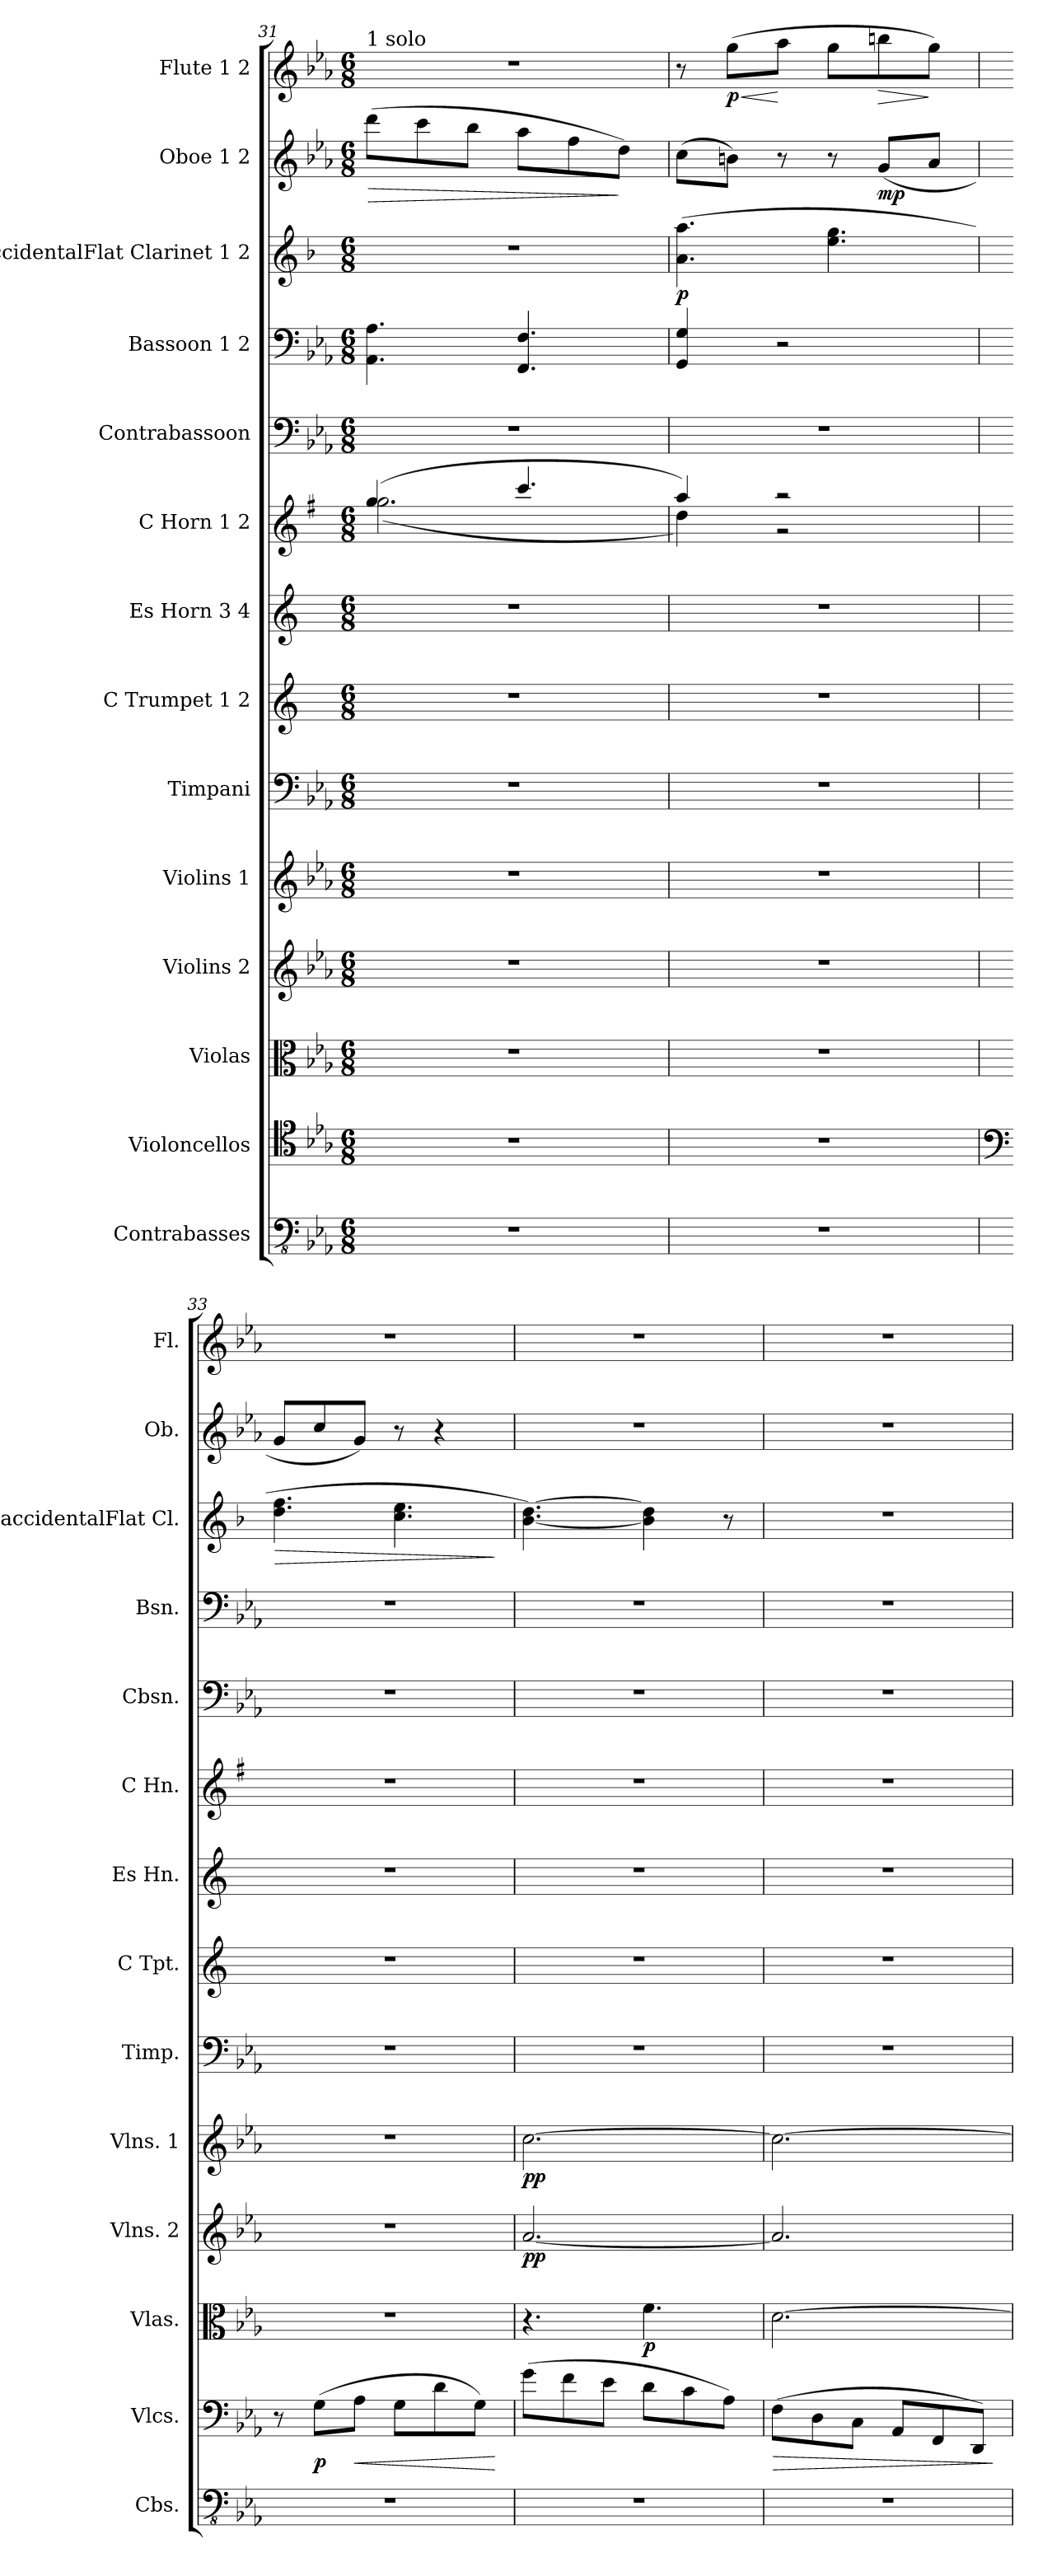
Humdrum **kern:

**kern	**kern	**dynam	**kern	**dynam	**kern	**dynam	**kern	**dynam	**kern	**kern	**kern	**kern	**kern	**kern	**kern	**dynam	**kern	**dynam	**kern	**dynam
*part14	*part13	*part13	*part12	*part12	*part11	*part11	*part10	*part10	*part9	*part8	*part7	*part6	*part5	*part4	*part3	*part3	*part2	*part2	*part1	*part1
*staff14	*staff13	*staff13	*staff12	*staff12	*staff11	*staff11	*staff10	*staff10	*staff9	*staff8	*staff7	*staff6	*staff5	*staff4	*staff3	*staff3	*staff2	*staff2	*staff1	*staff1
*I"Contrabasses	*I"Violoncellos	*	*I"Violas	*	*I"Violins 2	*	*I"Violins 1	*	*I"Timpani	*I"C Trumpet 1 2	*I"Es Horn 3 4	*I"C Horn 1 2	*I"Contrabassoon	*I"Bassoon 1 2	*I"BaccidentalFlat Clarinet 1 2	*	*I"Oboe 1 2	*	*I"Flute  1 2	*
*I'Cbs.	*I'Vlcs.	*	*I'Vlas.	*	*I'Vlns. 2	*	*I'Vlns. 1	*	*I'Timp.	*I'C Tpt.	*I'Es Hn.	*I'C Hn.	*I'Cbsn.	*I'Bsn.	*I'BaccidentalFlat Cl.	*	*I'Ob.	*	*I'Fl.	*
*clefFv4	*clefC4	*	*clefC3	*	*clefG2	*	*clefG2	*	*clefF4	*clefG2	*clefG2	*clefG2	*clefF4	*clefF4	*clefG2	*	*clefG2	*	*clefG2	*
*	*	*	*	*	*	*	*	*	*	*	*ITrd5c9	*ITrd4c7	*ITrd7c12	*	*ITrd1c2	*	*	*	*	*
*k[b-e-a-]	*k[b-e-a-]	*	*k[b-e-a-]	*	*k[b-e-a-]	*	*k[b-e-a-]	*	*k[b-e-a-]	*k[]	*k[b-e-a-]	*k[]	*k[b-e-a-]	*k[b-e-a-]	*k[b-e-a-]	*	*k[b-e-a-]	*	*k[b-e-a-]	*
*M6/8	*M6/8	*	*M6/8	*	*M6/8	*	*M6/8	*	*M6/8	*M6/8	*M6/8	*M6/8	*M6/8	*M6/8	*M6/8	*	*M6/8	*	*M6/8	*
=31	=31	=31	=31	=31	=31	=31	=31	=31	=31	=31	=31	=31	=31	=31	=31	=31	=31	=31	=31	=31
*	*	*	*	*	*	*	*	*	*	*	*	*^	*	*	*	*	*	*	*	*
!	!	!	!	!	!	!	!	!	!	!	!	!	!	!	!	!	!	!	!	!LO:TX:a:t=1 solo	!
!	!	!	!	!	!	!	!	!	!	!	!	!	!	!	!	!	!	!	!LO:HP:b	!	!
2.r	2.r	.	2.r	.	2.r	.	2.r	.	2.r	2.r	2.r	(>4.cc/	(<2.cc\	2.r	4.AA-\ 4.A-\	2.r	.	(>8ddd\L	>	2.r	.
.	.	.	.	.	.	.	.	.	.	.	.	.	.	.	.	.	.	8ccc\	.	.	.
.	.	.	.	.	.	.	.	.	.	.	.	.	.	.	.	.	.	8bb-\J	.	.	.
.	.	.	.	.	.	.	.	.	.	.	.	4.ff/	.	.	4.FF/ 4.F/	.	.	8aa-\L	.	.	.
.	.	.	.	.	.	.	.	.	.	.	.	.	.	.	.	.	.	8ff\	.	.	.
.	.	.	.	.	.	.	.	.	.	.	.	.	.	.	.	.	.	8dd\J)	]	.	.
!!LO:PB:g=z
=32	=32	=32	=32	=32	=32	=32	=32	=32	=32	=32	=32	=32	=32	=32	=32	=32	=32	=32	=32	=32	=32
!	!	!	!	!	!	!	!	!	!	!	!	!	!	!	!	!	!LO:DY:b	!	!	!	!
2.r	2.r	.	2.r	.	2.r	.	2.r	.	2.r	2.r	2.r	4dd/)	4g\)	2.r	4GG/ 4G/	(>4.g\ 4.gg\	p	(>8cc\L	.	8r	.
!	!	!	!	!	!	!	!	!	!	!	!	!	!	!	!	!	!	!	!	!	!LO:HP:b
!	!	!	!	!	!	!	!	!	!	!	!	!	!	!	!	!	!	!	!	!	!LO:DY:n=1:b
.	.	.	.	.	.	.	.	.	.	.	.	.	.	.	.	.	.	8bn\J)	.	(>8gg\L	< p
.	.	.	.	.	.	.	.	.	.	.	.	2r	2r	.	2r	.	.	8r	.	8aa-\J	[
.	.	.	.	.	.	.	.	.	.	.	.	.	.	.	.	4.dd\ 4.ff\	.	8r	.	8gg\L	.
!	!	!	!	!	!	!	!	!	!	!	!	!	!	!	!	!	!	!	!LO:DY:b	!	!LO:HP:b
.	.	.	.	.	.	.	.	.	.	.	.	.	.	.	.	.	.	(<8g/L	mp	8bbn\	>
.	.	.	.	.	.	.	.	.	.	.	.	.	.	.	.	.	.	8a-/J	.	8gg\J)	]
*	*	*	*	*	*	*	*	*	*	*	*	*v	*v	*	*	*	*	*	*	*	*
=33	=33	=33	=33	=33	=33	=33	=33	=33	=33	=33	=33	=33	=33	=33	=33	=33	=33	=33	=33	=33
*	*clefF4	*	*	*	*	*	*	*	*	*	*	*	*	*	*	*	*	*	*	*
!	!	!	!	!	!	!	!	!	!	!	!	!	!	!	!	!LO:HP:b	!	!	!	!
2.r	8r	.	2.r	.	2.r	.	2.r	.	2.r	2.r	2.r	2.r	2.r	2.r	4.cc\ 4.ee-\	>	8g/L	.	2.r	.
!	!	!LO:DY:b	!	!	!	!	!	!	!	!	!	!	!	!	!	!	!	!	!	!
.	(>8G\L	p	.	.	.	.	.	.	.	.	.	.	.	.	.	.	8cc/	.	.	.
!	!	!LO:HP:b	!	!	!	!	!	!	!	!	!	!	!	!	!	!	!	!	!	!
.	8A-\J	<	.	.	.	.	.	.	.	.	.	.	.	.	.	.	8g/J)	.	.	.
.	8G\L	.	.	.	.	.	.	.	.	.	.	.	.	.	4.b-\ 4.dd\	.	8r	.	.	.
.	8d\	.	.	.	.	.	.	.	.	.	.	.	.	.	.	.	4r	.	.	.
.	8G\J)	.	.	.	.	.	.	.	.	.	.	.	.	.	.	.	.	.	.	.
.	.	[	.	.	.	.	.	.	.	.	.	.	.	.	.	]	.	.	.	.
=34	=34	=34	=34	=34	=34	=34	=34	=34	=34	=34	=34	=34	=34	=34	=34	=34	=34	=34	=34	=34
!	!	!	!	!	!	!LO:DY:b	!	!LO:DY:b	!	!	!	!	!	!	!	!	!	!	!	!
2.r	(>8g\L	.	4.r	.	[2.a-/	pp	[2.cc\	pp	2.r	2.r	2.r	2.r	2.r	2.r	[4.a-\ [4.cc\)	.	2.r	.	2.r	.
.	8f\	.	.	.	.	.	.	.	.	.	.	.	.	.	.	.	.	.	.	.
.	8e-\J	.	.	.	.	.	.	.	.	.	.	.	.	.	.	.	.	.	.	.
!	!	!	!	!LO:DY:b	!	!	!	!	!	!	!	!	!	!	!	!	!	!	!	!
.	8d\L	.	4.f\	p	.	.	.	.	.	.	.	.	.	.	4a-\] 4cc\]	.	.	.	.	.
.	8c\	.	.	.	.	.	.	.	.	.	.	.	.	.	.	.	.	.	.	.
.	8A-\J)	.	.	.	.	.	.	.	.	.	.	.	.	.	8r	.	.	.	.	.
=35	=35	=35	=35	=35	=35	=35	=35	=35	=35	=35	=35	=35	=35	=35	=35	=35	=35	=35	=35	=35
!	!	!LO:HP:b	!	!	!	!	!	!	!	!	!	!	!	!	!	!	!	!	!	!
2.r	(>8F\L	>	[2.d\	.	2.a-/]	.	2.cc\_	.	2.r	2.r	2.r	2.r	2.r	2.r	2.r	.	2.r	.	2.r	.
.	8D\	.	.	.	.	.	.	.	.	.	.	.	.	.	.	.	.	.	.	.
.	8C\J	.	.	.	.	.	.	.	.	.	.	.	.	.	.	.	.	.	.	.
.	8AA-/L	.	.	.	.	.	.	.	.	.	.	.	.	.	.	.	.	.	.	.
.	8FF/	.	.	.	.	.	.	.	.	.	.	.	.	.	.	.	.	.	.	.
.	8DD/J)	.	.	.	.	.	.	.	.	.	.	.	.	.	.	.	.	.	.	.
.	.	]	.	.	.	.	.	.	.	.	.	.	.	.	.	.	.	.	.	.
=	=	=	=	=	=	=	=	=	=	=	=	=	=	=	=	=	=	=	=	=
*-	*-	*-	*-	*-	*-	*-	*-	*-	*-	*-	*-	*-	*-	*-	*-	*-	*-	*-	*-	*-
